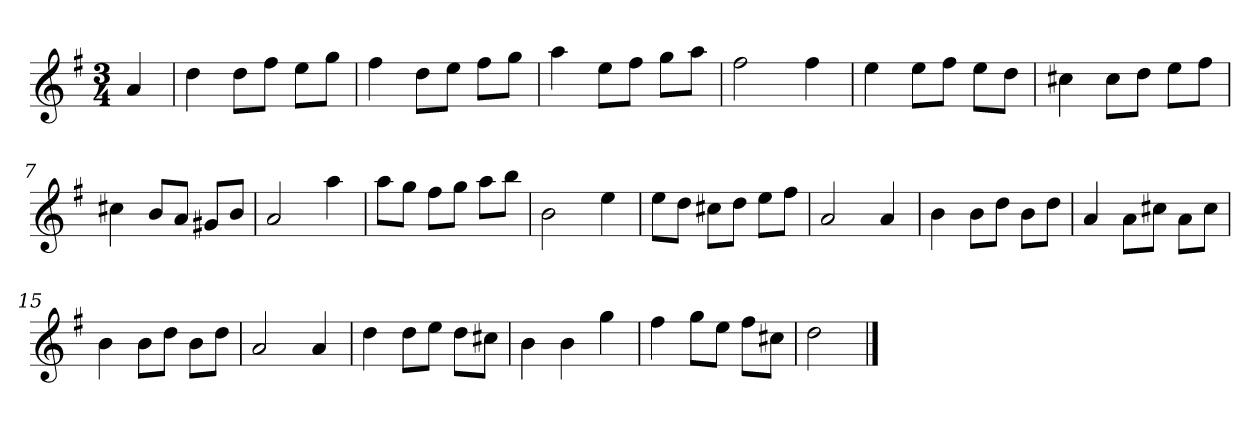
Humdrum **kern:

**kern
*part1
*staff1
*k[f#]
*M3/4
*MM120
=
4a
=1
4dd
8ddL
8ff#J
8eeL
8ggJ
=2
4ff#
8ddL
8eeJ
8ff#L
8ggJ
=3
4aa
8eeL
8ff#J
8ggL
8aaJ
=4
2ff#
4ff#
=5
4ee
8eeL
8ff#J
8eeL
8ddJ
=6
4cc#X
8cc#L
8ddJ
8eeL
8ff#J
=7
4cc#X
8bL
8aJ
8g#XL
8bJ
=8
2a
4aa
=9
8aaL
8ggJ
8ff#L
8ggJ
8aaL
8bbJ
=10
2b
4ee
=11
8eeL
8ddJ
8cc#XL
8ddJ
8eeL
8ff#J
=12
2a
4a
=13
4b
8bL
8ddJ
8bL
8ddJ
=14
4a
8aL
8cc#XJ
8aL
8cc#J
=15
4b
8bL
8ddJ
8bL
8ddJ
=16
2a
4a
=17
4dd
8ddL
8eeJ
8ddL
8cc#XJ
=18
4b
4b
4gg
=19
4ff#
8ggL
8eeJ
8ff#L
8cc#XJ
=20
2dd
==
*-
